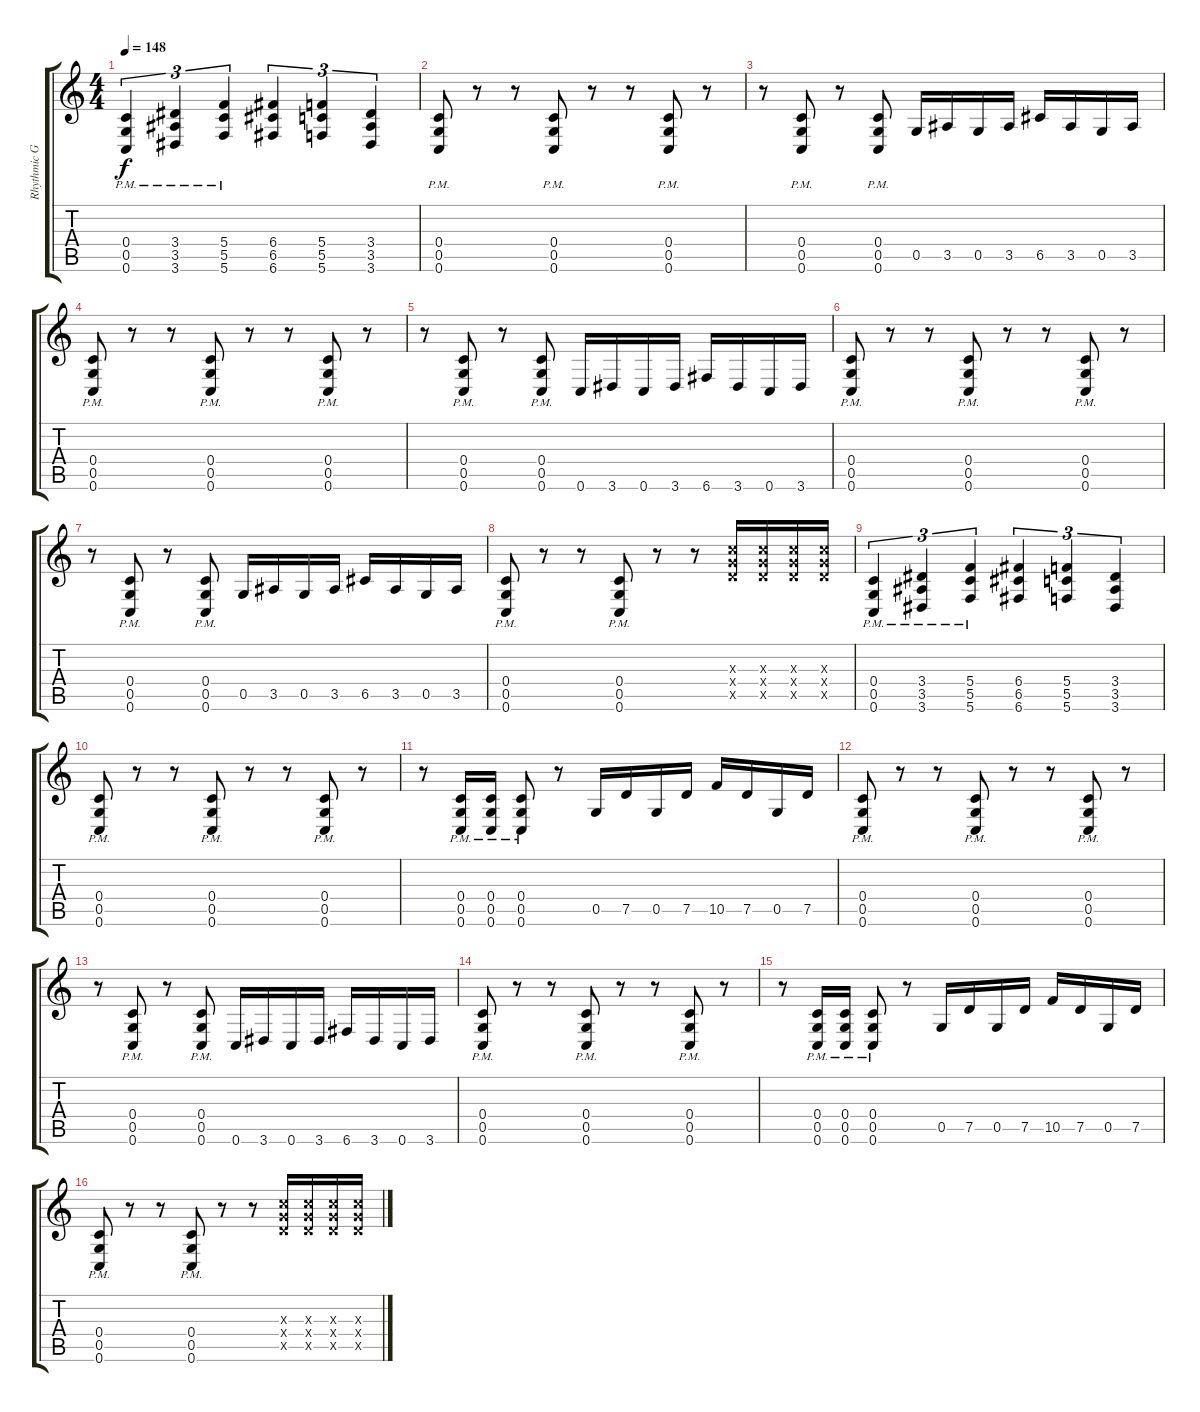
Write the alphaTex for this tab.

\track ("Rhythmic Guitar" "Rhythmic G") {instrument distortionguitar}
\staff {score tabs}
\tuning (D4 A3 F3 C3 G2 C2) {hide}
\ts (4 4)
\tempo 148
\clef g2
\ks c
(0.4{pm} 0.5{pm} 0.6{pm}).4{tu (3 2) dy f} (3.4{pm} 3.5{pm} 3.6{pm}).4{tu (3 2)} (5.4{pm} 5.5{pm} 5.6{pm}).4{tu (3 2)} (6.4 6.5 6.6).4{tu (3 2)} (5.4 5.5 5.6).4{tu (3 2)} (3.4 3.5 3.6).4{tu (3 2)} |
(0.4{pm} 0.5{pm} 0.6{pm}).8 r.8 r.8 (0.4{pm} 0.5{pm} 0.6{pm}).8 r.8 r.8 (0.4{pm} 0.5{pm} 0.6{pm}).8 r.8 |
r.8 (0.4{pm} 0.5{pm} 0.6{pm}).8 r.8 (0.4{pm} 0.5{pm} 0.6{pm}).8 0.5.16 3.5.16 0.5.16 3.5.16 6.5.16 3.5.16 0.5.16 3.5.16 |
(0.4{pm} 0.5{pm} 0.6{pm}).8 r.8 r.8 (0.4{pm} 0.5{pm} 0.6{pm}).8 r.8 r.8 (0.4{pm} 0.5{pm} 0.6{pm}).8 r.8 |
r.8 (0.4{pm} 0.5{pm} 0.6{pm}).8 r.8 (0.4{pm} 0.5{pm} 0.6{pm}).8 0.6.16 3.6.16 0.6.16 3.6.16 6.6.16 3.6.16 0.6.16 3.6.16 |
(0.4{pm} 0.5{pm} 0.6{pm}).8 r.8 r.8 (0.4{pm} 0.5{pm} 0.6{pm}).8 r.8 r.8 (0.4{pm} 0.5{pm} 0.6{pm}).8 r.8 |
r.8 (0.4{pm} 0.5{pm} 0.6{pm}).8 r.8 (0.4{pm} 0.5{pm} 0.6{pm}).8 0.5.16 3.5.16 0.5.16 3.5.16 6.5.16 3.5.16 0.5.16 3.5.16 |
(0.4{pm} 0.5{pm} 0.6{pm}).8 r.8 r.8 (0.4{pm} 0.5{pm} 0.6{pm}).8 r.8 r.8 (7.3{x} 7.4{x} 7.5{x}).16 (7.3{x} 7.4{x} 7.5{x}).16 (7.3{x} 7.4{x} 7.5{x}).16 (7.3{x} 7.4{x} 7.5{x}).16 |
(0.4{pm} 0.5{pm} 0.6{pm}).4{tu (3 2)} (3.4{pm} 3.5{pm} 3.6{pm}).4{tu (3 2)} (5.4{pm} 5.5{pm} 5.6{pm}).4{tu (3 2)} (6.4 6.5 6.6).4{tu (3 2)} (5.4 5.5 5.6).4{tu (3 2)} (3.4 3.5 3.6).4{tu (3 2)} |
(0.4{pm} 0.5{pm} 0.6{pm}).8 r.8 r.8 (0.4{pm} 0.5{pm} 0.6{pm}).8 r.8 r.8 (0.4{pm} 0.5{pm} 0.6{pm}).8 r.8 |
r.8 (0.4{pm} 0.5{pm} 0.6{pm}).16 (0.4{pm} 0.5{pm} 0.6{pm}).16 (0.4{pm} 0.5{pm} 0.6{pm}).8 r.8 0.5.16 7.5.16 0.5.16 7.5.16 10.5.16 7.5.16 0.5.16 7.5.16 |
(0.4{pm} 0.5{pm} 0.6{pm}).8 r.8 r.8 (0.4{pm} 0.5{pm} 0.6{pm}).8 r.8 r.8 (0.4{pm} 0.5{pm} 0.6{pm}).8 r.8 |
r.8 (0.4{pm} 0.5{pm} 0.6{pm}).8 r.8 (0.4{pm} 0.5{pm} 0.6{pm}).8 0.6.16 3.6.16 0.6.16 3.6.16 6.6.16 3.6.16 0.6.16 3.6.16 |
(0.4{pm} 0.5{pm} 0.6{pm}).8 r.8 r.8 (0.4{pm} 0.5{pm} 0.6{pm}).8 r.8 r.8 (0.4{pm} 0.5{pm} 0.6{pm}).8 r.8 |
r.8 (0.4{pm} 0.5{pm} 0.6{pm}).16 (0.4{pm} 0.5{pm} 0.6{pm}).16 (0.4{pm} 0.5{pm} 0.6{pm}).8 r.8 0.5.16 7.5.16 0.5.16 7.5.16 10.5.16 7.5.16 0.5.16 7.5.16 |
(0.4{pm} 0.5{pm} 0.6{pm}).8 r.8 r.8 (0.4{pm} 0.5{pm} 0.6{pm}).8 r.8 r.8 (7.3{x} 7.4{x} 7.5{x}).16 (7.3{x} 7.4{x} 7.5{x}).16 (7.3{x} 7.4{x} 7.5{x}).16 (7.3{x} 7.4{x} 7.5{x}).16
